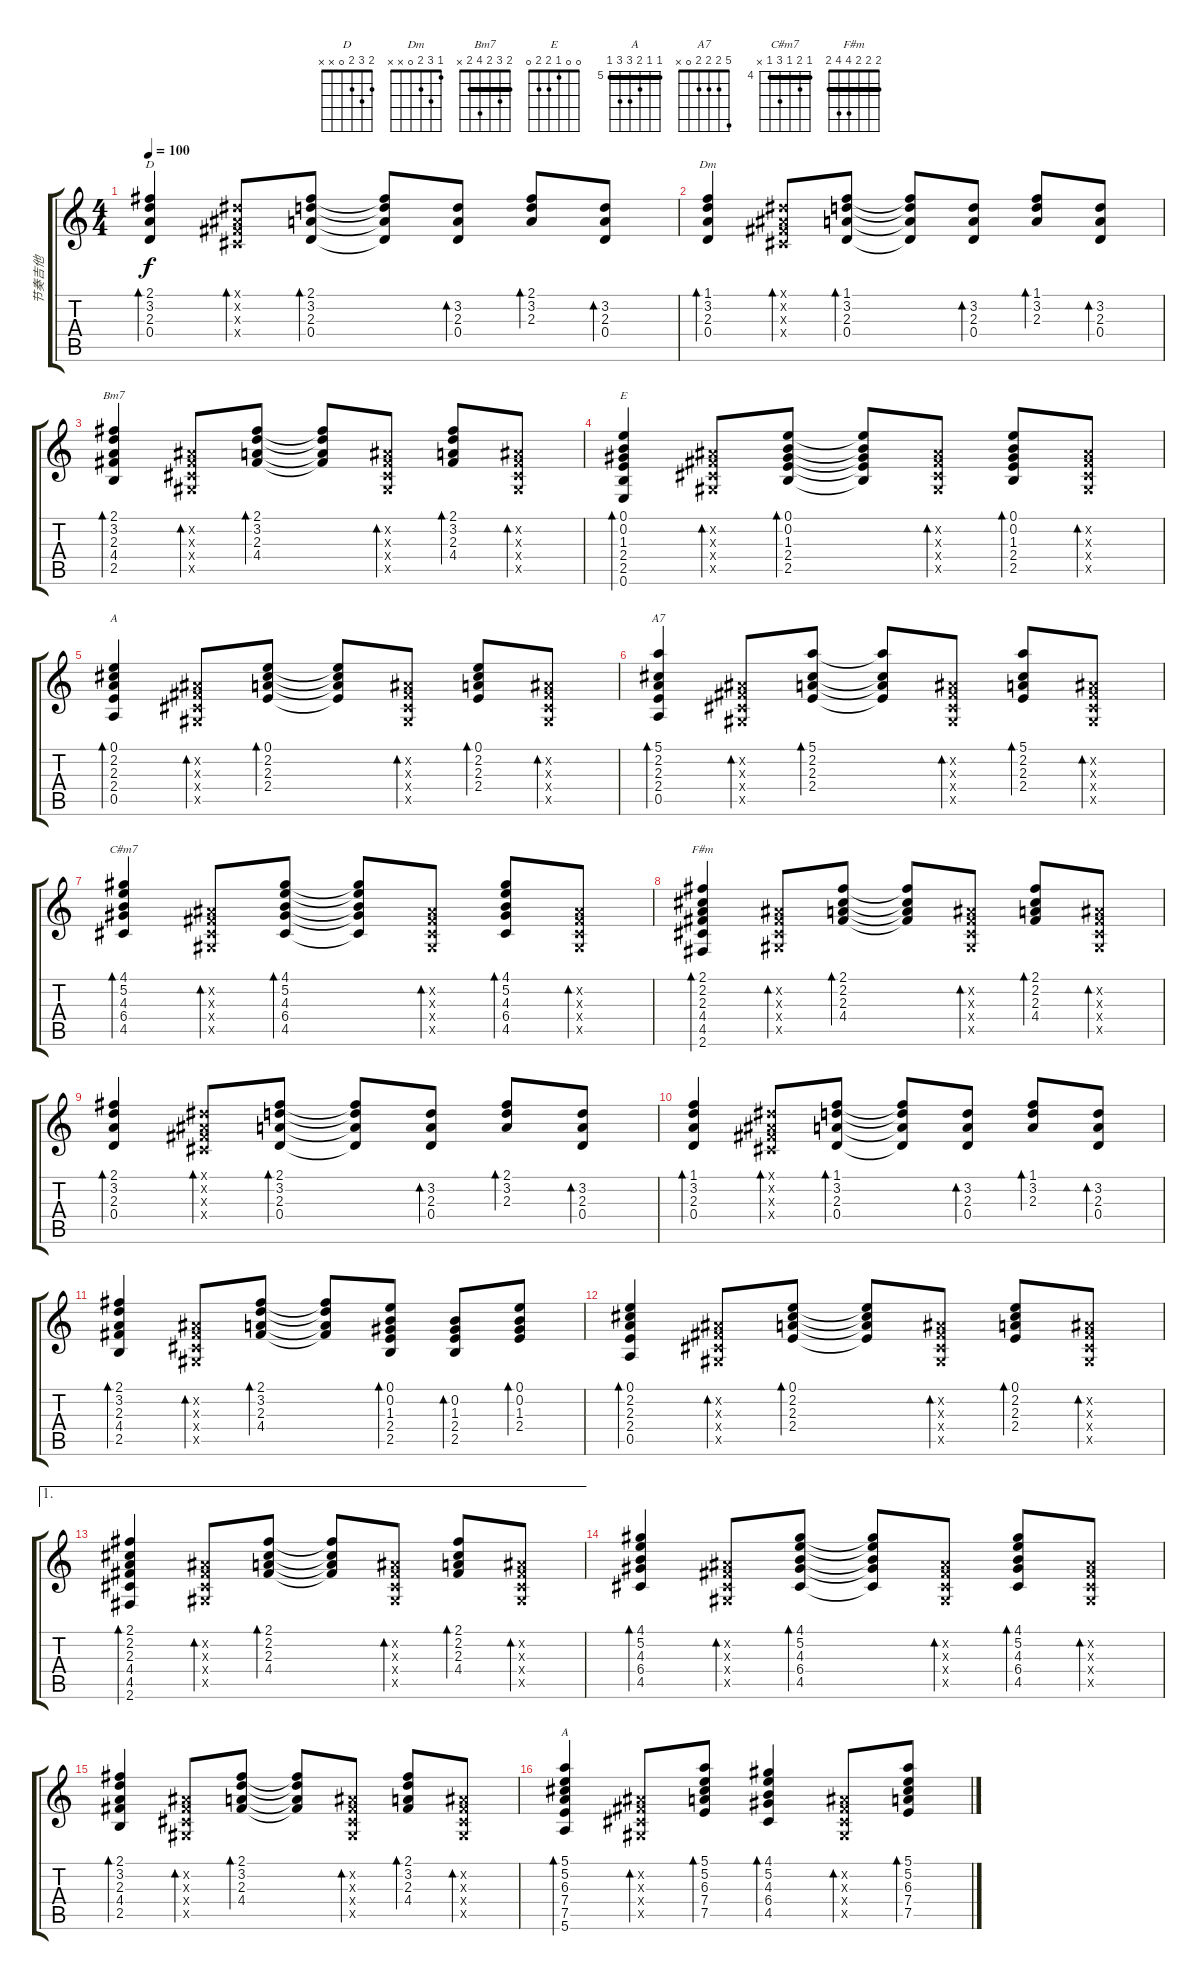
\track ("节奏吉他" "节奏吉他") {instrument acousticguitarnylon}
\staff {score tabs}
\tuning (E4 B3 G3 D3 A2 E2) {hide}
\chord ("D" 2 3 2 0 x x)
\chord ("Dm" 1 3 2 0 x x)
\chord ("Bm7" 2 3 2 4 2 x) {barre 2}
\chord ("E" 0 0 1 2 2 0)
\chord ("A" 0 2 2 2 0 x)
\chord ("A7" 5 2 2 2 0 x)
\chord ("C#m7" 4 5 4 6 4 x) {firstfret 4 barre 4}
\chord ("F#m" 2 2 2 4 4 2) {barre 2}
\chord ("A" 5 5 6 7 7 5) {firstfret 5 barre 5}
\ts (4 4)
\tempo 100
\clef g2
\ks c
(2.1 3.2 2.3 0.4).4{bd 30 ch "D" dy f} (-1.1{x} -1.2{x} -1.3{x} -1.4{x}).8{bd 30} (2.1 3.2 2.3 0.4).8{bd 30} (2.1{t} 3.2{t} 2.3{t} 0.4{t}).8 (3.2 2.3 0.4).8{bd 30} (2.1 3.2 2.3).8{bd 30} (3.2 2.3 0.4).8{bd 30} |
(1.1 3.2 2.3 0.4).4{bd 30 ch "Dm"} (-1.1{x} -1.2{x} -1.3{x} -1.4{x}).8{bd 30} (1.1 3.2 2.3 0.4).8{bd 30} (1.1{t} 3.2{t} 2.3{t} 0.4{t}).8 (3.2 2.3 0.4).8{bd 30} (1.1 3.2 2.3).8{bd 30} (3.2 2.3 0.4).8{bd 30} |
(2.1 3.2 2.3 4.4 2.5).4{bd 30 ch "Bm7"} (-1.2{x} -1.3{x} -1.4{x} -1.5{x}).8{bd 30} (2.1 3.2 2.3 4.4).8{bd 30} (2.1{t} 3.2{t} 2.3{t} 4.4{t}).8 (-1.2{x} -1.3{x} -1.4{x} -1.5{x}).8{bd 30} (2.1 3.2 2.3 4.4).8{bd 30} (-1.2{x} -1.3{x} -1.4{x} -1.5{x}).8{bd 30} |
(0.1 0.2 1.3 2.4 2.5 0.6).4{bd 30 ch "E"} (-1.2{x} -1.3{x} -1.4{x} -1.5{x}).8{bd 30} (0.1 0.2 1.3 2.4 2.5).8{bd 30} (0.1{t} 0.2{t} 1.3{t} 2.4{t} 2.5{t}).8 (-1.2{x} -1.3{x} -1.4{x} -1.5{x}).8{bd 30} (0.1 0.2 1.3 2.4 2.5).8{bd 30} (-1.2{x} -1.3{x} -1.4{x} -1.5{x}).8{bd 30} |
(0.1 2.2 2.3 2.4 0.5).4{bd 30 ch "A"} (-1.2{x} -1.3{x} -1.4{x} -1.5{x}).8{bd 30} (0.1 2.2 2.3 2.4).8{bd 30} (0.1{t} 2.2{t} 2.3{t} 2.4{t}).8 (-1.2{x} -1.3{x} -1.4{x} -1.5{x}).8{bd 30} (0.1 2.2 2.3 2.4).8{bd 30} (-1.2{x} -1.3{x} -1.4{x} -1.5{x}).8{bd 30} |
(5.1 2.2 2.3 2.4 0.5).4{bd 30 ch "A7"} (-1.2{x} -1.3{x} -1.4{x} -1.5{x}).8{bd 30} (5.1 2.2 2.3 2.4).8{bd 30} (5.1{t} 2.2{t} 2.3{t} 2.4{t}).8 (-1.2{x} -1.3{x} -1.4{x} -1.5{x}).8{bd 30} (5.1 2.2 2.3 2.4).8{bd 30} (-1.2{x} -1.3{x} -1.4{x} -1.5{x}).8{bd 30} |
(4.1 5.2 4.3 6.4 4.5).4{bd 30 ch "C#m7"} (-1.2{x} -1.3{x} -1.4{x} -1.5{x}).8{bd 30} (4.1 5.2 4.3 6.4 4.5).8{bd 30} (4.1{t} 5.2{t} 4.3{t} 6.4{t} 4.5{t}).8 (-1.2{x} -1.3{x} -1.4{x} -1.5{x}).8{bd 30} (4.1 5.2 4.3 6.4 4.5).8{bd 30} (-1.2{x} -1.3{x} -1.4{x} -1.5{x}).8{bd 30} |
(2.1 2.2 2.3 4.4 4.5 2.6).4{bd 30 ch "F#m"} (-1.2{x} -1.3{x} -1.4{x} -1.5{x}).8{bd 30} (2.1 2.2 2.3 4.4).8{bd 30} (2.1{t} 2.2{t} 2.3{t} 4.4{t}).8 (-1.2{x} -1.3{x} -1.4{x} -1.5{x}).8{bd 30} (2.1 2.2 2.3 4.4).8{bd 30} (-1.2{x} -1.3{x} -1.4{x} -1.5{x}).8{bd 30} |
(2.1 3.2 2.3 0.4).4{bd 30} (-1.1{x} -1.2{x} -1.3{x} -1.4{x}).8{bd 30} (2.1 3.2 2.3 0.4).8{bd 30} (2.1{t} 3.2{t} 2.3{t} 0.4{t}).8 (3.2 2.3 0.4).8{bd 30} (2.1 3.2 2.3).8{bd 30} (3.2 2.3 0.4).8{bd 30} |
(1.1 3.2 2.3 0.4).4{bd 30} (-1.1{x} -1.2{x} -1.3{x} -1.4{x}).8{bd 30} (1.1 3.2 2.3 0.4).8{bd 30} (1.1{t} 3.2{t} 2.3{t} 0.4{t}).8 (3.2 2.3 0.4).8{bd 30} (1.1 3.2 2.3).8{bd 30} (3.2 2.3 0.4).8{bd 30} |
(2.1 3.2 2.3 4.4 2.5).4{bd 30} (-1.2{x} -1.3{x} -1.4{x} -1.5{x}).8{bd 30} (2.1 3.2 2.3 4.4).8{bd 30} (2.1{t} 3.2{t} 2.3{t} 4.4{t}).8 (0.1 0.2 1.3 2.4 2.5).8{bd 30} (0.2 1.3 2.4 2.5).8{bd 30} (0.1 0.2 1.3 2.4).8{bd 30} |
(0.1 2.2 2.3 2.4 0.5).4{bd 30} (-1.2{x} -1.3{x} -1.4{x} -1.5{x}).8{bd 30} (0.1 2.2 2.3 2.4).8{bd 30} (0.1{t} 2.2{t} 2.3{t} 2.4{t}).8 (-1.2{x} -1.3{x} -1.4{x} -1.5{x}).8{bd 30} (0.1 2.2 2.3 2.4).8{bd 30} (-1.2{x} -1.3{x} -1.4{x} -1.5{x}).8{bd 30} |
\ae 1
(2.1 2.2 2.3 4.4 4.5 2.6).4{bd 30} (-1.2{x} -1.3{x} -1.4{x} -1.5{x}).8{bd 30} (2.1 2.2 2.3 4.4).8{bd 30} (2.1{t} 2.2{t} 2.3{t} 4.4{t}).8 (-1.2{x} -1.3{x} -1.4{x} -1.5{x}).8{bd 30} (2.1 2.2 2.3 4.4).8{bd 30} (-1.2{x} -1.3{x} -1.4{x} -1.5{x}).8{bd 30} |
(4.1 5.2 4.3 6.4 4.5).4{bd 30} (-1.2{x} -1.3{x} -1.4{x} -1.5{x}).8{bd 30} (4.1 5.2 4.3 6.4 4.5).8{bd 30} (4.1{t} 5.2{t} 4.3{t} 6.4{t} 4.5{t}).8 (-1.2{x} -1.3{x} -1.4{x} -1.5{x}).8{bd 30} (4.1 5.2 4.3 6.4 4.5).8{bd 30} (-1.2{x} -1.3{x} -1.4{x} -1.5{x}).8{bd 30} |
(2.1 3.2 2.3 4.4 2.5).4{bd 30} (-1.2{x} -1.3{x} -1.4{x} -1.5{x}).8{bd 30} (2.1 3.2 2.3 4.4).8{bd 30} (2.1{t} 3.2{t} 2.3{t} 4.4{t}).8 (-1.2{x} -1.3{x} -1.4{x} -1.5{x}).8{bd 30} (2.1 3.2 2.3 4.4).8{bd 30} (-1.2{x} -1.3{x} -1.4{x} -1.5{x}).8{bd 30} |
(5.1 5.2 6.3 7.4 7.5 5.6).4{bd 30 ch "A"} (-1.2{x} -1.3{x} -1.4{x} -1.5{x}).8{bd 30} (5.1 5.2 6.3 7.4 7.5).8{bd 30} (4.1 5.2 4.3 6.4 4.5).4{bd 30} (-1.2{x} -1.3{x} -1.4{x} -1.5{x}).8{bd 30} (5.1 5.2 6.3 7.4 7.5).8{bd 30}
